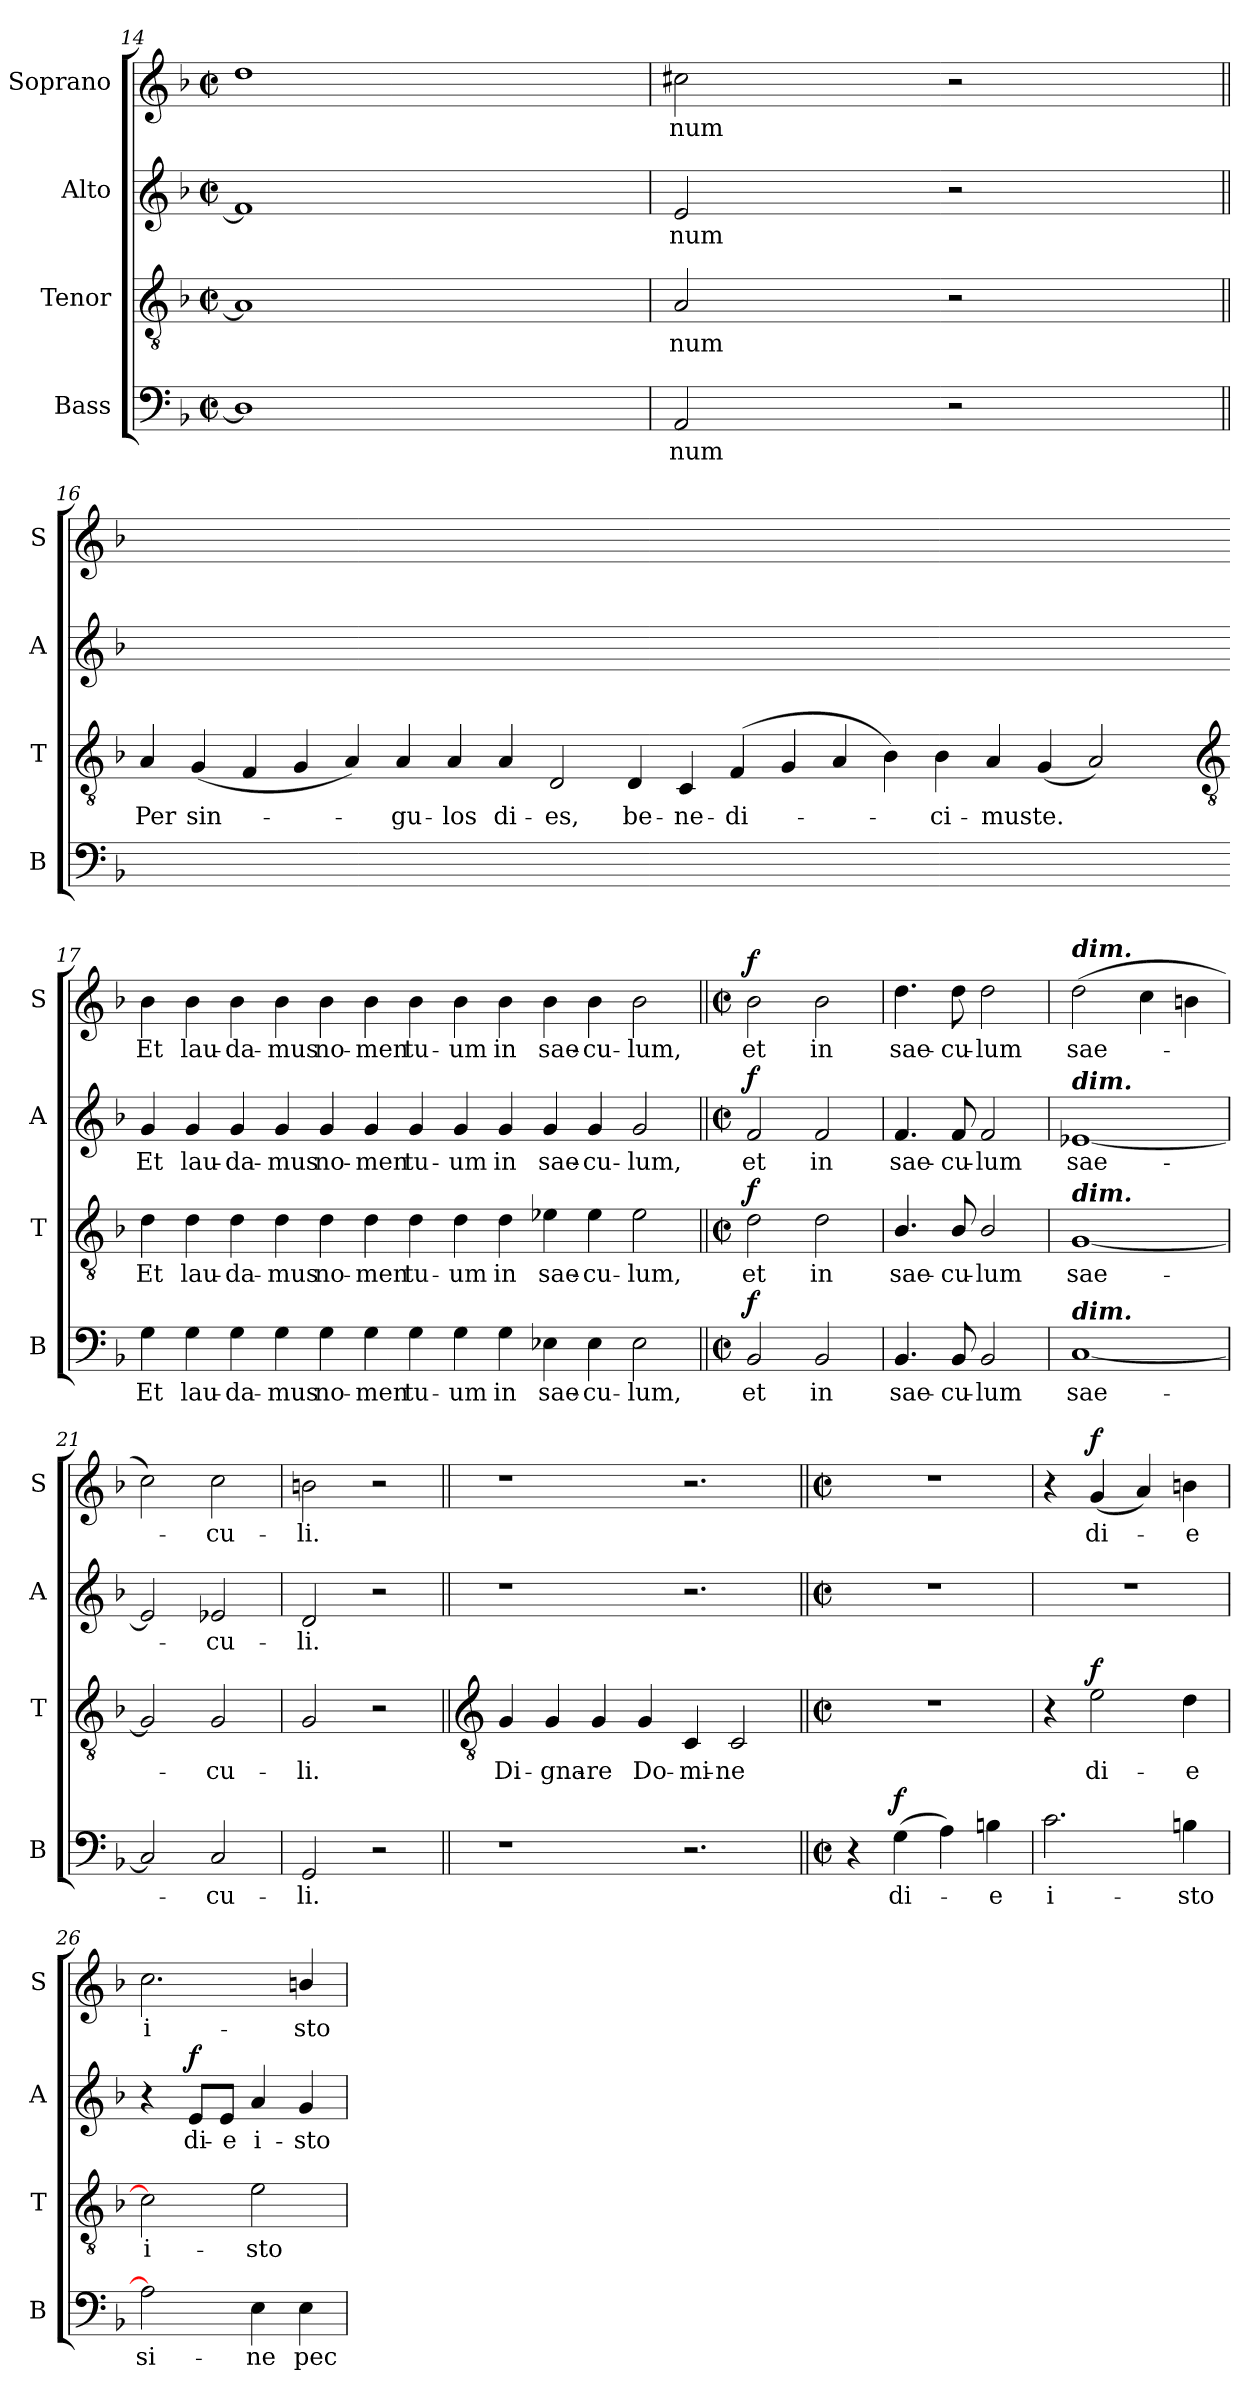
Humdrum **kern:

**kern	**text	**dynam	**kern	**text	**dynam	**kern	**text	**dynam	**kern	**text	**dynam
*part4	*part4	*part4	*part3	*part3	*part3	*part2	*part2	*part2	*part1	*part1	*part1
*staff4	*staff4	*staff4	*staff3	*staff3	*staff3	*staff2	*staff2	*staff2	*staff1	*staff1	*staff1
*I"Bass	*	*	*I"Tenor	*	*	*I"Alto	*	*	*I"Soprano	*	*
*I'B	*	*	*I'T	*	*	*I'A	*	*	*I'S	*	*
*clefF4	*	*	*clefGv2	*	*	*clefG2	*	*	*clefG2	*	*
*k[b-]	*	*	*k[b-]	*	*	*k[b-]	*	*	*k[b-]	*	*
*F:	*	*	*F:	*	*	*F:	*	*	*F:	*	*
*M2/2	*	*	*M2/2	*	*	*M2/2	*	*	*M2/2	*	*
*met(c|)	*	*	*met(c|)	*	*	*met(c|)	*	*	*met(c|)	*	*
=14	=14	=14	=14	=14	=14	=14	=14	=14	=14	=14	=14
1D/]	.	.	1A]	.	.	1f]	.	.	1dd	.	.
=15	=15	=15	=15	=15	=15	=15	=15	=15	=15	=15	=15
!	!LO:LY:b	!	!	!LO:LY:b	!	!	!LO:LY:b	!	!	!LO:LY:b	!
2AA	num	.	2A	num	.	2e	num	.	2cc#X	num	.
2r	.	.	2r	.	.	2r	.	.	2r	.	.
=16||	=16||	=16||	=16||	=16||	=16||	=16||	=16||	=16||	=16||	=16||	=16||
!	!	!	!	!LO:LY:b	!	!	!	!	!	!	!
1ryy	.	.	4A	Per	.	1ryy	.	.	1ryy	.	.
!	!	!	!	!LO:LY:b	!	!	!	!	!	!	!
.	.	.	(<4G	sin-	.	.	.	.	.	.	.
.	.	.	4F	.	.	.	.	.	.	.	.
.	.	.	4G	.	.	.	.	.	.	.	.
2ryy	.	.	4A)	.	.	2ryy	.	.	1ryy	.	.
!	!	!	!	!LO:LY:b	!	!	!	!	!	!	!
.	.	.	4A	gu-	.	.	.	.	.	.	.
!	!	!	!	!LO:LY:b	!	!	!	!	!	!	!
2ryy	.	.	4A	-los	.	2ryy	.	.	.	.	.
!	!	!	!	!LO:LY:b	!	!	!	!	!	!	!
.	.	.	4A	di-	.	.	.	.	.	.	.
!	!	!	!	!LO:LY:b	!	!	!	!	!	!	!
2ryy	.	.	2D	-es,	.	2ryy	.	.	1ryy	.	.
!	!	!	!	!LO:LY:b	!	!	!	!	!	!	!
2ryy	.	.	4D	be-	.	2ryy	.	.	.	.	.
!	!	!	!	!LO:LY:b	!	!	!	!	!	!	!
.	.	.	4C	-ne-	.	.	.	.	.	.	.
!	!	!	!	!LO:LY:b	!	!	!	!	!	!	!
2ryy	.	.	(<4F	-di-	.	2ryy	.	.	1ryy	.	.
.	.	.	4G	.	.	.	.	.	.	.	.
2ryy	.	.	4A	.	.	2ryy	.	.	.	.	.
.	.	.	4B-)	.	.	.	.	.	.	.	.
!	!	!	!	!LO:LY:b	!	!	!	!	!	!	!
1ryy	.	.	4B-	ci-	.	1ryy	.	.	1ryy	.	.
!	!	!	!	!LO:LY:b	!	!	!	!	!	!	!
.	.	.	4A	-mus	.	.	.	.	.	.	.
!	!	!	!	!LO:LY:b	!	!	!	!	!	!	!
.	.	.	(<4G	te.	.	.	.	.	.	.	.
.	.	.	2A)	.	.	.	.	.	.	.	.
4ryy	.	.	.	.	.	4ryy	.	.	4ryy	.	.
!!LO:LB:g=z
=17-	=17-	=17-	=17-	=17-	=17-	=17-	=17-	=17-	=17-	=17-	=17-
*	*	*	*clefGv2	*	*	*	*	*	*	*	*
!	!LO:LY:b	!	!	!LO:LY:b	!	!	!LO:LY:b	!	!	!LO:LY:b	!
4G	Et	.	4d	Et	.	4g	Et	.	4b-	Et	.
!	!LO:LY:b	!	!	!LO:LY:b	!	!	!LO:LY:b	!	!	!LO:LY:b	!
4G	lau-	.	4d	lau-	.	4g	lau-	.	4b-	lau-	.
!	!LO:LY:b	!	!	!LO:LY:b	!	!	!LO:LY:b	!	!	!LO:LY:b	!
4G	-da-	.	4d	-da-	.	4g	-da-	.	4b-	-da-	.
!	!LO:LY:b	!	!	!LO:LY:b	!	!	!LO:LY:b	!	!	!LO:LY:b	!
4G	-mus	.	4d	-mus	.	4g	-mus	.	4b-	-mus	.
!	!LO:LY:b	!	!	!LO:LY:b	!	!	!LO:LY:b	!	!	!LO:LY:b	!
4G	no-	.	4d	no-	.	4g	no-	.	4b-	no-	.
!	!LO:LY:b	!	!	!LO:LY:b	!	!	!LO:LY:b	!	!	!LO:LY:b	!
4G	-men	.	4d	-men	.	4g	-men	.	4b-	-men	.
!	!LO:LY:b	!	!	!LO:LY:b	!	!	!LO:LY:b	!	!	!LO:LY:b	!
4G	tu-	.	4d	tu-	.	4g	tu-	.	4b-	tu-	.
!	!LO:LY:b	!	!	!LO:LY:b	!	!	!LO:LY:b	!	!	!LO:LY:b	!
4G	-um	.	4d	-um	.	4g	-um	.	4b-	-um	.
!	!LO:LY:b	!	!	!LO:LY:b	!	!	!LO:LY:b	!	!	!LO:LY:b	!
4G	in	.	4d	in	.	4g	in	.	4b-	in	.
!	!LO:LY:b	!	!	!LO:LY:b	!	!	!LO:LY:b	!	!	!LO:LY:b	!
4E-X	sae-	.	4e-X	sae-	.	4g	sae-	.	4b-	sae-	.
!	!LO:LY:b	!	!	!LO:LY:b	!	!	!LO:LY:b	!	!	!LO:LY:b	!
4E-	-cu-	.	4e-	-cu-	.	4g	-cu-	.	4b-	-cu-	.
!	!LO:LY:b	!	!	!LO:LY:b	!	!	!LO:LY:b	!	!	!LO:LY:b	!
2E-	-lum,	.	2e-	-lum,	.	2g	-lum,	.	2b-	-lum,	.
=18||	=18||	=18||	=18||	=18||	=18||	=18||	=18||	=18||	=18||	=18||	=18||
*M2/2	*	*	*M2/2	*	*	*M2/2	*	*	*M2/2	*	*
*met(c|)	*	*	*met(c|)	*	*	*met(c|)	*	*	*met(c|)	*	*
!	!LO:LY:b	!LO:DY:b	!	!LO:LY:b	!LO:DY:b	!	!LO:LY:b	!LO:DY:b	!	!LO:LY:b	!LO:DY:b
2BB-	et	f	2d	et	f	2f	et	f	2b-	et	f
!	!LO:LY:b	!	!	!LO:LY:b	!	!	!LO:LY:b	!	!	!LO:LY:b	!
2BB-	in	.	2d	in	.	2f	in	.	2b-	in	.
=19	=19	=19	=19	=19	=19	=19	=19	=19	=19	=19	=19
!	!LO:LY:b	!	!	!LO:LY:b	!	!	!LO:LY:b	!	!	!LO:LY:b	!
4.BB-	sae-	.	4.B-/	sae-	.	4.f	sae-	.	4.dd	sae-	.
!	!LO:LY:b	!	!	!LO:LY:b	!	!	!LO:LY:b	!	!	!LO:LY:b	!
8BB-	-cu-	.	8B-/	-cu-	.	8f	-cu-	.	8dd	-cu-	.
!	!LO:LY:b	!	!	!LO:LY:b	!	!	!LO:LY:b	!	!	!LO:LY:b	!
2BB-	-lum	.	2B-/	-lum	.	2f	-lum	.	2dd	-lum	.
=20	=20	=20	=20	=20	=20	=20	=20	=20	=20	=20	=20
!	!	!	!	!	!	!	!	!	!LO:TX:a:Bi:t=dim.	!	!
!	!	!	!	!	!	!LO:TX:a:Bi:t=dim.	!	!	!	!	!
!	!	!	!LO:TX:a:Bi:t=dim.	!	!	!	!	!	!	!	!
!LO:TX:a:Bi:t=dim.	!	!	!	!	!	!	!	!	!	!	!
!	!LO:LY:b	!	!	!LO:LY:b	!	!	!LO:LY:b	!	!	!LO:LY:b	!
[1C	sae-	.	[1G	sae-	.	[1e-X	sae-	.	(>2dd	sae-	.
.	.	.	.	.	.	.	.	.	4cc	.	.
.	.	.	.	.	.	.	.	.	4bn	.	.
=21	=21	=21	=21	=21	=21	=21	=21	=21	=21	=21	=21
2C]	.	.	2G]	.	.	2e-]	.	.	2cc)	.	.
!	!LO:LY:b	!	!	!LO:LY:b	!	!	!LO:LY:b	!	!	!LO:LY:b	!
2C	cu-	.	2G	cu-	.	2e-	cu-	.	2cc	cu-	.
=22	=22	=22	=22	=22	=22	=22	=22	=22	=22	=22	=22
!	!LO:LY:b	!	!	!LO:LY:b	!	!	!LO:LY:b	!	!	!LO:LY:b	!
2GG	-li.	.	2G	-li.	.	2d	-li.	.	2bn	-li.	.
2r	.	.	2r	.	.	2r	.	.	2r	.	.
!!LO:LB:g=z
=23||	=23||	=23||	=23||	=23||	=23||	=23||	=23||	=23||	=23||	=23||	=23||
*	*	*	*clefGv2	*	*	*	*	*	*	*	*
!	!	!	!	!LO:LY:b	!	!	!	!	!	!	!
1r	.	.	4G	Di-	.	1r	.	.	1r	.	.
!	!	!	!	!LO:LY:b	!	!	!	!	!	!	!
.	.	.	4G	-gna-	.	.	.	.	.	.	.
!	!	!	!	!LO:LY:b	!	!	!	!	!	!	!
.	.	.	4G	-re	.	.	.	.	.	.	.
!	!	!	!	!LO:LY:b	!	!	!	!	!	!	!
.	.	.	4G	Do-	.	.	.	.	.	.	.
!	!	!	!	!LO:LY:b	!	!	!	!	!	!	!
2.r	.	.	4C	-mi-	.	2.r	.	.	2.r	.	.
!	!	!	!	!LO:LY:b	!	!	!	!	!	!	!
.	.	.	2C	-ne	.	.	.	.	.	.	.
=24||	=24||	=24||	=24||	=24||	=24||	=24||	=24||	=24||	=24||	=24||	=24||
*M2/2	*	*	*M2/2	*	*	*M2/2	*	*	*M2/2	*	*
*met(c|)	*	*	*met(c|)	*	*	*met(c|)	*	*	*met(c|)	*	*
4r	.	.	1r	.	.	1r	.	.	1r	.	.
!	!LO:LY:b	!LO:DY:b	!	!	!	!	!	!	!	!	!
(>4G	di-	f	.	.	.	.	.	.	.	.	.
4A)	.	.	.	.	.	.	.	.	.	.	.
!	!LO:LY:b	!	!	!	!	!	!	!	!	!	!
4Bn	e	.	.	.	.	.	.	.	.	.	.
=25	=25	=25	=25	=25	=25	=25	=25	=25	=25	=25	=25
!	!LO:LY:b	!	!	!	!	!	!	!	!	!	!
2.c	i-	.	4r	.	.	1r	.	.	4r	.	.
!	!	!	!	!LO:LY:b	!LO:DY:b	!	!	!	!	!LO:LY:b	!LO:DY:b
.	.	.	2e	di-	f	.	.	.	(<4g	di-	f
.	.	.	.	.	.	.	.	.	4a)	.	.
!	!LO:LY:b	!	!	!LO:LY:b	!	!	!	!	!	!LO:LY:b	!
4Bn	-sto	.	4d	-e	.	.	.	.	4bn	e	.
=26	=26	=26	=26	=26	=26	=26	=26	=26	=26	=26	=26
!	!LO:LY:b	!	!	!LO:LY:b	!	!	!	!	!	!LO:LY:b	!
2A]	si-	.	2c]	i-	.	4r	.	.	2.cc	i-	.
!	!	!	!	!	!	!	!LO:LY:b	!LO:DY:b	!	!	!
.	.	.	.	.	.	8e/L	di-	f	.	.	.
!	!	!	!	!	!	!	!LO:LY:b	!	!	!	!
.	.	.	.	.	.	8e/J	-e	.	.	.	.
!	!LO:LY:b	!	!	!LO:LY:b	!	!	!LO:LY:b	!	!	!	!
4E	-ne	.	2e	-sto	.	4a	i-	.	.	.	.
!	!LO:LY:b	!	!	!	!	!	!LO:LY:b	!	!	!LO:LY:b	!
4E	pec-	.	.	.	.	4g	-sto	.	4bn/	-sto	.
=	=	=	=	=	=	=	=	=	=	=	=
*-	*-	*-	*-	*-	*-	*-	*-	*-	*-	*-	*-
